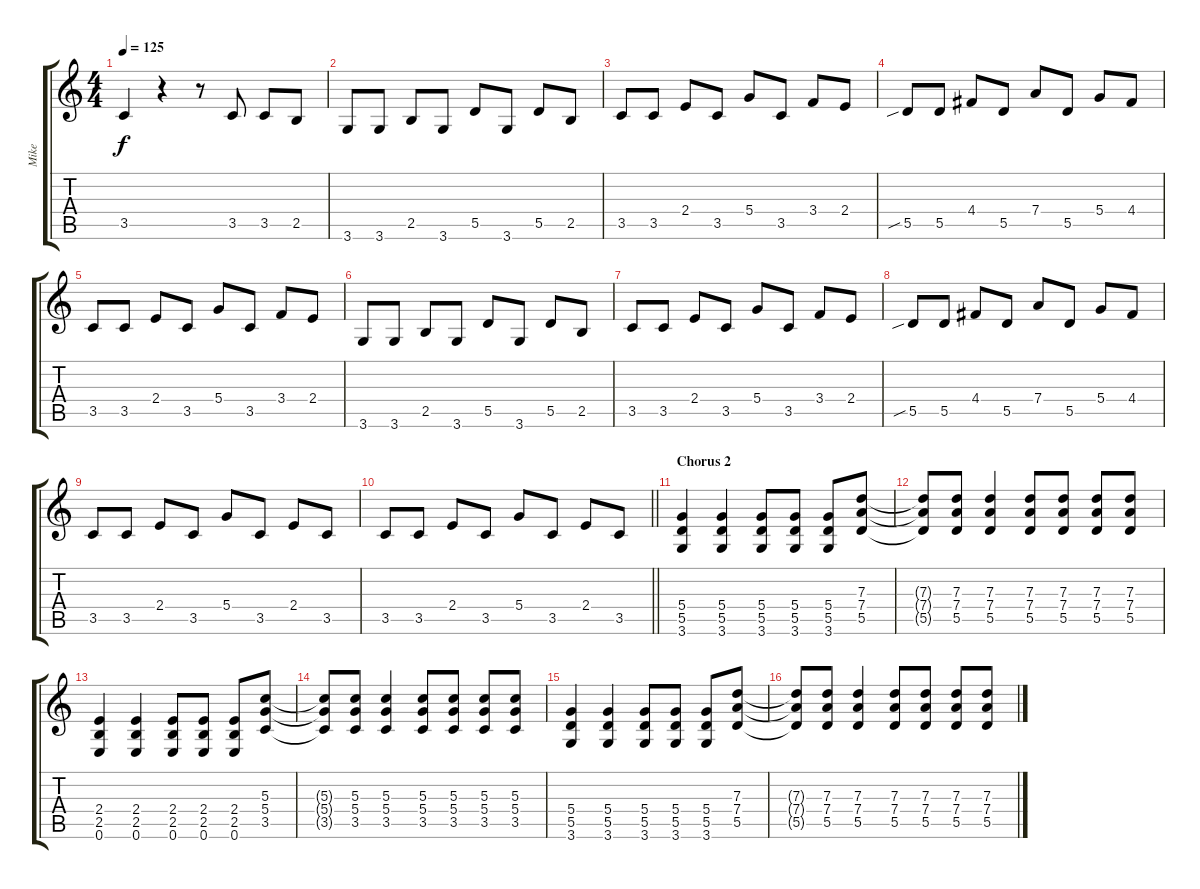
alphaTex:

\track ("Mike" "Mike") {instrument acousticguitarsteel}
\staff {score tabs}
\tuning (E4 B3 G3 D3 A2 E2) {hide}
\ts (4 4)
\tempo 125
\clef g2
\ks c
3.5.4{dy f} r.4 r.8 3.5.8 3.5.8 2.5.8 |
3.6.8 3.6.8 2.5.8 3.6.8 5.5.8 3.6.8 5.5.8 2.5.8 |
3.5.8 3.5.8 2.4.8 3.5.8 5.4.8 3.5.8 3.4.8 2.4.8 |
5.5{sib}.8 5.5.8 4.4.8 5.5.8 7.4.8 5.5.8 5.4.8 4.4.8 |
3.5.8 3.5.8 2.4.8 3.5.8 5.4.8 3.5.8 3.4.8 2.4.8 |
3.6.8 3.6.8 2.5.8 3.6.8 5.5.8 3.6.8 5.5.8 2.5.8 |
3.5.8 3.5.8 2.4.8 3.5.8 5.4.8 3.5.8 3.4.8 2.4.8 |
5.5{sib}.8 5.5.8 4.4.8 5.5.8 7.4.8 5.5.8 5.4.8 4.4.8 |
3.5.8 3.5.8 2.4.8 3.5.8 5.4.8 3.5.8 2.4.8 3.5.8 |
\barLineRight lightlight
3.5.8 3.5.8 2.4.8 3.5.8 5.4.8 3.5.8 2.4.8 3.5.8 |
\section ("" "Chorus 2")
(5.4 5.5 3.6).4 (5.4 5.5 3.6).4 (5.4 5.5 3.6).8 (5.4 5.5 3.6).8 (5.4 5.5 3.6).8 (7.3 7.4 5.5).8 |
(7.3{t} 7.4{t} 5.5{t}).8 (7.3 7.4 5.5).8 (7.3 7.4 5.5).4 (7.3 7.4 5.5).8 (7.3 7.4 5.5).8 (7.3 7.4 5.5).8 (7.3 7.4 5.5).8 |
(2.4 2.5 0.6).4 (2.4 2.5 0.6).4 (2.4 2.5 0.6).8 (2.4 2.5 0.6).8 (2.4 2.5 0.6).8 (5.3 5.4 3.5).8 |
(5.3{t} 5.4{t} 3.5{t}).8 (5.3 5.4 3.5).8 (5.3 5.4 3.5).4 (5.3 5.4 3.5).8 (5.3 5.4 3.5).8 (5.3 5.4 3.5).8 (5.3 5.4 3.5).8 |
(5.4 5.5 3.6).4 (5.4 5.5 3.6).4 (5.4 5.5 3.6).8 (5.4 5.5 3.6).8 (5.4 5.5 3.6).8 (7.3 7.4 5.5).8 |
(7.3{t} 7.4{t} 5.5{t}).8 (7.3 7.4 5.5).8 (7.3 7.4 5.5).4 (7.3 7.4 5.5).8 (7.3 7.4 5.5).8 (7.3 7.4 5.5).8 (7.3 7.4 5.5).8
